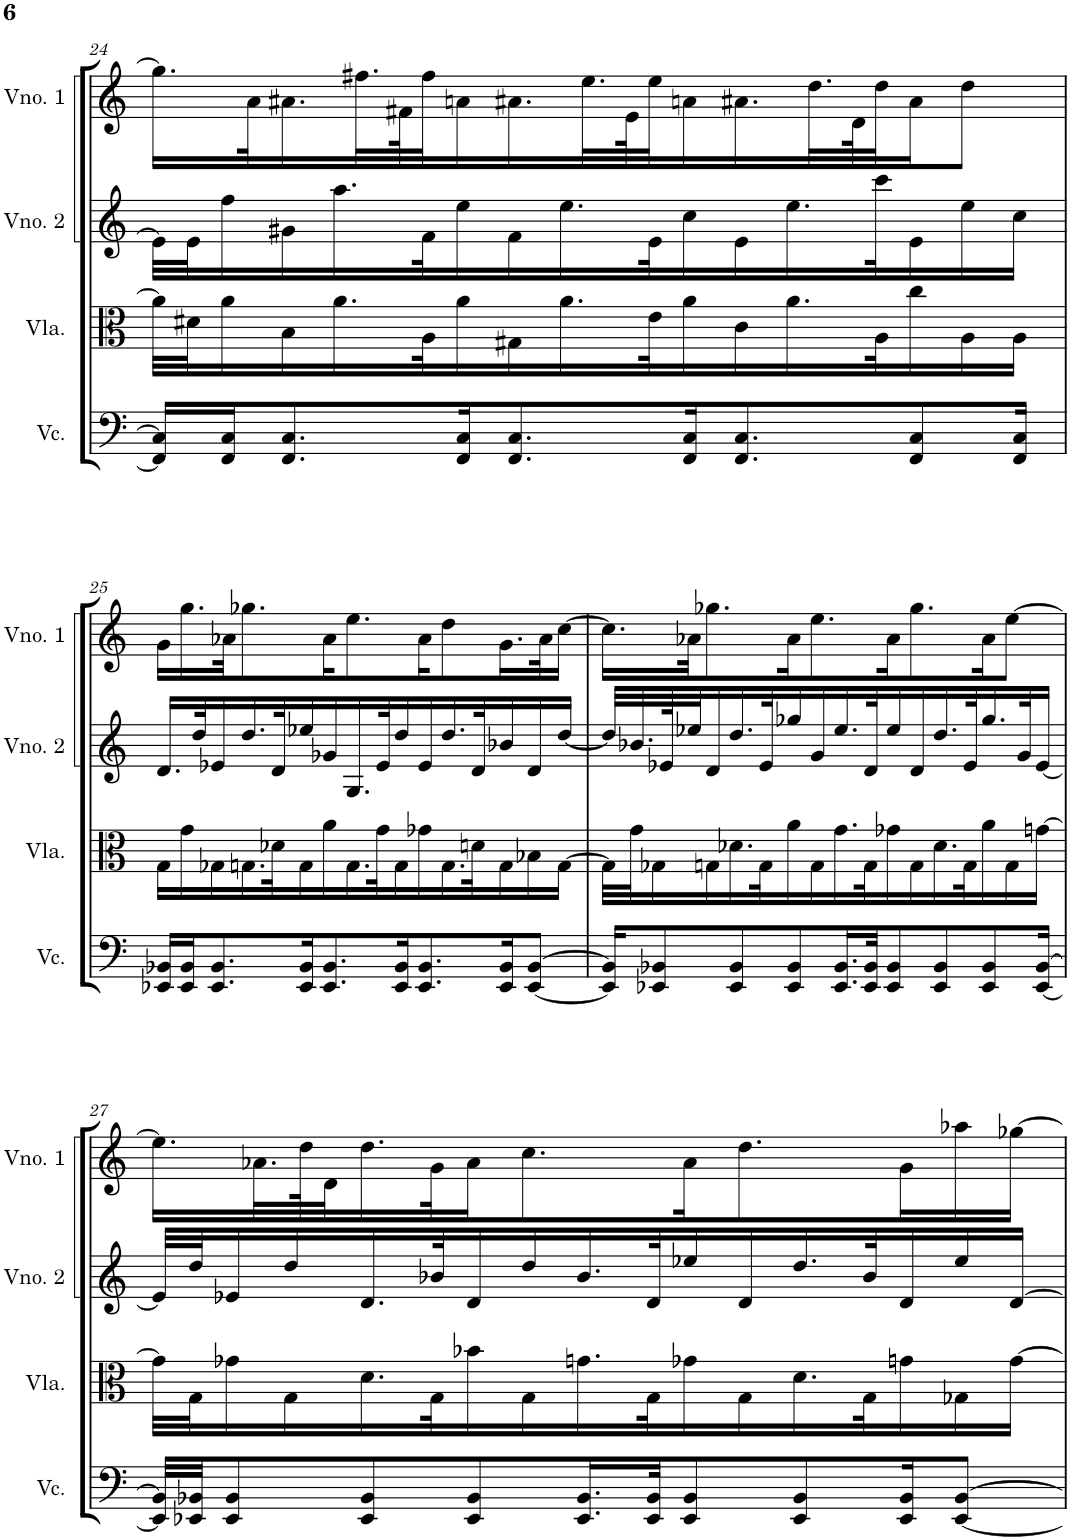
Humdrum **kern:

**kern	**kern	**kern	**kern
*part4	*part3	*part2	*part1
*staff4	*staff3	*staff2	*staff1
*I"Violoncelo	*I"Viola	*I"Violino 2	*I"Violino 1
*I'Vc.	*I'Vla.	*I'Vno. 2	*I'Vno. 1
!!LO:PB:g=z
*clefF4	*clefC3	*clefG2	*clefG2
*k[]	*k[]	*k[]	*k[]
*M4/4	*M4/4	*M4/4	*M4/4
=24	=24	=24	=24
16FF/] 16C/]LL	32a\LLL]	32e\LLL]	16.gg#\LL]
.	32d#X\J	32e\J	.
16FF/ 16C/J	16a\	16ff\	.
.	.	.	32a\K
8.FF/ 8.C/	16B\	16g#X\	16.a#X\
.	16.a\	16.aa\	.
.	.	.	32.ff#X\L
.	.	.	64f#X\K
.	32A\K	32f\K	32ff#\J
16FF/ 16C/K	16a\	16ee\	16an\
8.FF/ 8.C/	16G#X\	16f\	16.a#X\
.	16.a\	16.ee\	.
.	.	.	32.ee\L
.	.	.	64e\K
.	32e\K	32e\K	32ee\J
16FF/ 16C/K	16a\	16cc\	16an\
8.FF/ 8.C/	16c\	16e\	16.a#X\
.	16.a\	16.ee\	.
.	.	.	32.dd\L
.	.	.	64d\K
.	32A\K	32ccc\K	32dd\J
8FF/ 8C/	16cc\	16e\	16a#\J
.	16A\	16ee\	8dd\J
16FF/ 16C/Jk	16A\JJ	16cc\JJ	.
!!LO:LB:g=z
=25	=25	=25	=25
16EE-X/ 16BB-X/LL	16G\LL	16.d/LL	16g\LL
16EE-/ 16BB-/J	16g\	.	16.gg\
.	.	32dd/K	.
8.EE-/ 8.BB-/	16G-X\	16e-X/	.
.	.	.	32a-X\JK
.	16.Gn\	16.dd/	8.gg-X\
.	32d-X\K	32d/K	.
16EE-/ 16BB-/K	16G\	16ee-X/	.
8.EE-/ 8.BB-/	16a\	16g-X/	16a-\K
.	16.G\	16.G/	8.ee\
.	32g\K	32e-/K	.
16EE-/ 16BB-/K	16G\	16dd/	.
8.EE-/ 8.BB-/	16g-X\	16e-/	16a-\K
.	16.G\	16.dd/	8dd\
.	32dn\K	32d/K	.
16EE-/ 16BB-/K	16G\	16b-X/	16.g\L
[8EE-/ [8BB-/J	16B-X\	16d/	.
.	.	.	32a-\K
.	[16G\JJ	[16dd/JJ	[16cc\JJ
=26	=26	=26	=26
16EE-/] 16BB-/]KL	32G\LLL]	32dd/LLL]	16.cc\LL]
.	32g\J	32.b-X/	.
8EE-X/ 8BB-X/	16G-X\	.	.
.	.	64e-X/K	.
.	.	32ee-X/J	32a-X\JK
.	16Gn\	16d/	8.gg-X\
8EE-/ 8BB-/	16.d-X\	16.dd/	.
.	32G\K	32e-/K	.
8EE-/ 8BB-/	16a\	16gg-X/	16a-\K
.	16G\	16g/	8.ee\
16.EE-/ 16.BB-/L	16.g\	16.ee-/	.
32EE-/ 32BB-/JK	32G\K	32d/K	.
8EE-/ 8BB-/	16g-X\	16ee-/	16a-\K
.	16G\	16d/	8.gg-\
8EE-/ 8BB-/	16.d-\	16.dd/	.
.	32G\K	32e-/K	.
8EE-/ 8BB-/	16a\	16.gg-/	16a-\K
.	16G\	.	[8ee\J
.	.	32g/K	.
[16EE-/ [16BB-/Jk	[16gn\JJ	[16e-/JJ	.
!!LO:LB:g=z
=27	=27	=27	=27
32EE-/] 32BB-/]LLL	32g\LLL]	32e-/LLL]	16.ee\LL]
32EE-X/ 32BB-X/JJ	32G\J	32dd/J	.
8EE-/ 8BB-/	16g-X\	16e-X/	.
.	.	.	32.a-X\L
.	16G\	16dd/	.
.	.	.	64dd\K
.	.	.	32d\J
8EE-/ 8BB-/	16.d\	16.d/	16.dd\
.	32G\K	32b-X/K	32g\K
8EE-/ 8BB-/	16b-X\	16d/	16a-\J
.	16G\	16dd/	8.cc\
16.EE-/ 16.BB-/L	16.gn\	16.b-/	.
32EE-/ 32BB-/JK	32G\K	32d/K	.
8EE-/ 8BB-/	16g-X\	16ee-X/	16a-\K
.	16G\	16d/	8.dd\
8EE-/ 8BB-/	16.d\	16.dd/	.
.	32G\K	32b-/K	.
16EE-/ 16BB-/K	16gn\	16d/	16g\L
[8EE-/ [8BB-/J	16G-X\	16ee-/	16aa-X\
.	[16g\JJ	[16d/JJ	[16gg-X\JJ
=	=	=	=
*-	*-	*-	*-
